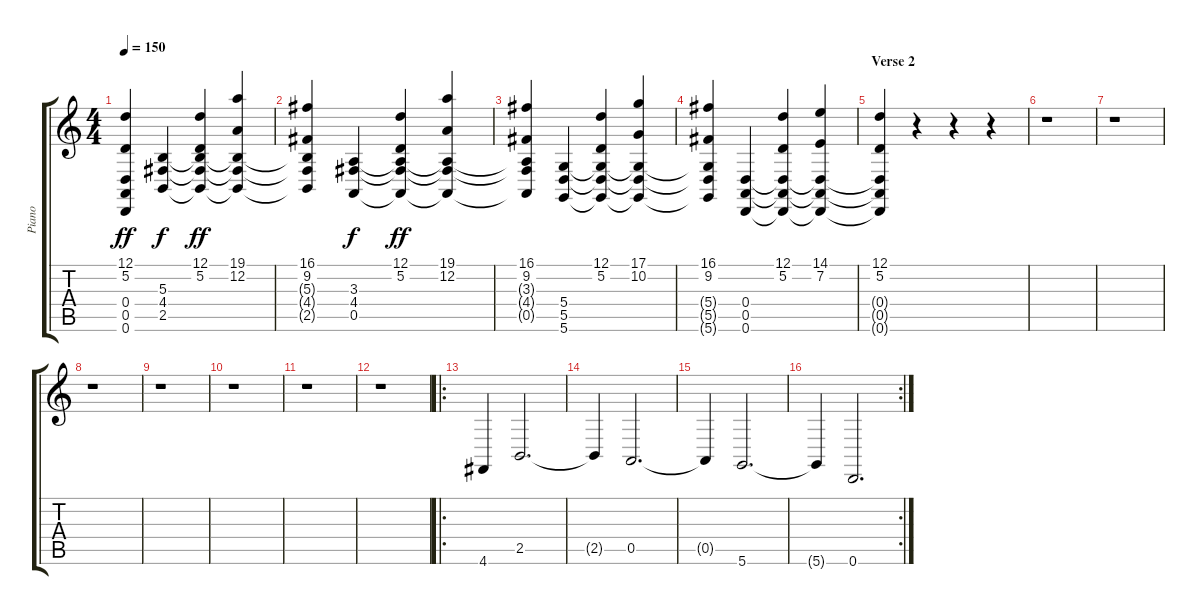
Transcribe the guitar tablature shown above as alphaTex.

\track ("Piano" "Piano") {instrument acousticgrandpiano}
\staff {score tabs}
\tuning (D4 A3 Gb3 D3 A2 D2) {hide}
\ts (4 4)
\tempo 150
\clef g2
\ks c
(12.1 5.2 0.4{t} 0.5{t} 0.6{t}).4{dy ff} (5.3 4.4 2.5).4{dy f} (12.1 5.2 5.3{t} 4.4{t} 2.5{t}).4{dy ff} (19.1 12.2 5.3{t} 4.4{t} 2.5{t}).4 |
(16.1 9.2 5.3{t} 4.4{t} 2.5{t}).4 (3.3 4.4 0.5).4{dy f} (12.1 5.2 3.3{t} 4.4{t} 0.5{t}).4{dy ff} (19.1 12.2 3.3{t} 4.4{t} 0.5{t}).4 |
(16.1 9.2 3.3{t} 4.4{t} 0.5{t}).4 (5.4 5.5 5.6).4 (12.1 5.2 5.4{t} 5.5{t} 5.6{t}).4 (17.1 10.2 5.4{t} 5.5{t} 5.6{t}).4 |
(16.1 9.2 5.4{t} 5.5{t} 5.6{t}).4 (0.4 0.5 0.6).4 (12.1 5.2 0.4{t} 0.5{t} 0.6{t}).4 (14.1 7.2 0.4{t} 0.5{t} 0.6{t}).4 |
\section ("" "Verse 2")
(12.1 5.2 0.4{t} 0.5{t} 0.6{t}).4 r.4 r.4 r.4 |
r.1 |
r.1 |
r.1 |
r.1 |
r.1 |
r.1 |
r.1 |
\ro
4.6.4 2.5.2{d} |
2.5{t}.4 0.5.2{d} |
0.5{t}.4 5.6.2{d} |
\rc 2
5.6{t}.4 0.6.2{d}
